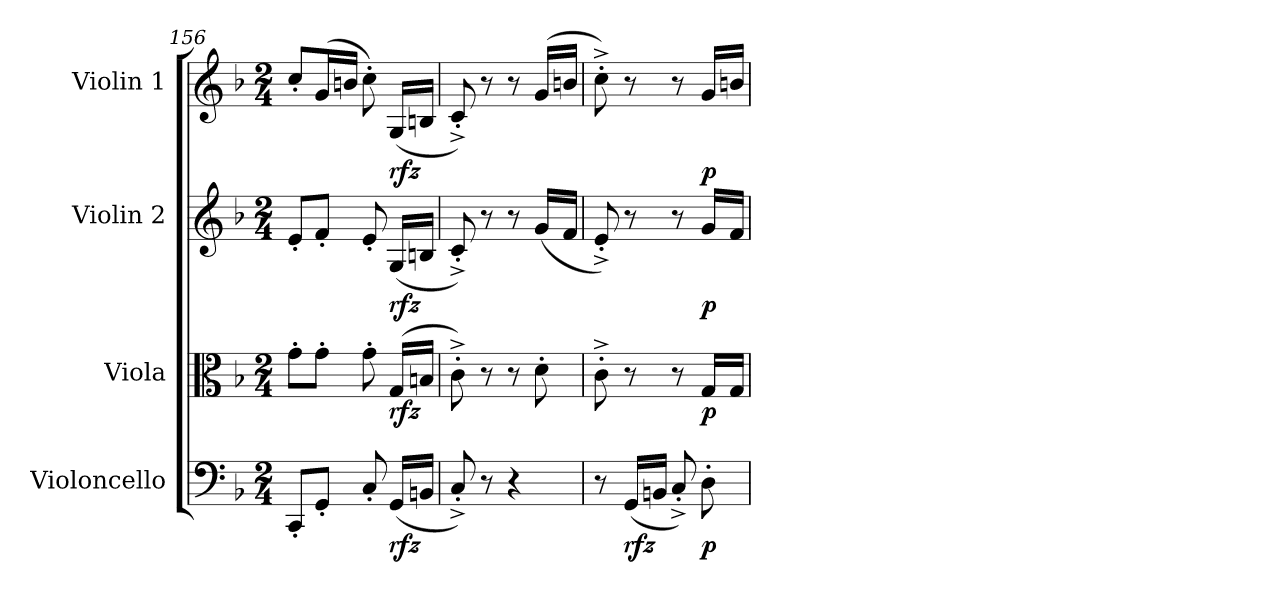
**kern	**dynam	**kern	**dynam	**kern	**dynam	**kern	**dynam
*part4	*part4	*part3	*part3	*part2	*part2	*part1	*part1
*staff4	*staff4	*staff3	*staff3	*staff2	*staff2	*staff1	*staff1
*I"Violoncello	*	*I"Viola	*	*I"Violin 2	*	*I"Violin 1	*
*I'Vc	*	*I'Vla	*	*I'Vln	*	*I'Vln	*
!!LO:LB:g=z
*clefF4	*	*clefC3	*	*clefG2	*	*clefG2	*
*k[b-]	*	*k[b-]	*	*k[b-]	*	*k[b-]	*
*M2/4	*	*M2/4	*	*M2/4	*	*M2/4	*
=156	=156	=156	=156	=156	=156	=156	=156
8CC'/L	.	8g'\L	.	8e'/L	.	8cc'/L	.
8GG'/J	.	8g'\J	.	8f'/J	.	(16g/L	.
.	.	.	.	.	.	16bn/JJ	.
8C'/	.	8g'\	.	8e'/	.	8cc'\)	.
!	!LO:DY:b	!	!LO:DY:b	!	!LO:DY:b	!	!LO:DY:b
(16GG/LL	rfz	(>16G/LL	rfz	(16G/LL	rfz	(16G/LL	rfz
16BBn/JJ	.	16Bn/JJ	.	16Bn/JJ	.	16Bn/JJ	.
=157	=157	=157	=157	=157	=157	=157	=157
8C'^/)	.	8c'^\)	.	8c'^/)	.	8c'^/)	.
8r	.	8r	.	8r	.	8r	.
4r	.	8r	.	8r	.	8r	.
.	.	8d'\	.	(16g/LL	.	(16g/LL	.
.	.	.	.	16f/JJ	.	16bn/JJ	.
!!LO:LB:g=z
=158	=158	=158	=158	=158	=158	=158	=158
8r	.	8c'^\	.	8e'^/)	.	8cc'^\)	.
!	!LO:DY:b	!	!	!	!	!	!
(16GG/LL	rfz	8r	.	8r	.	8r	.
16BBn/JJ	.	.	.	.	.	.	.
8C'^/)	.	8r	.	8r	.	8r	.
!	!LO:DY:b	!	!LO:DY:b	!	!LO:DY:b	!	!LO:DY:b
8D'\	p	16G/LL	p	16g/LL	p	16g/LL	p
.	.	16G/JJ	.	16f/JJ	.	16bn/JJ	.
=	=	=	=	=	=	=	=
*-	*-	*-	*-	*-	*-	*-	*-
